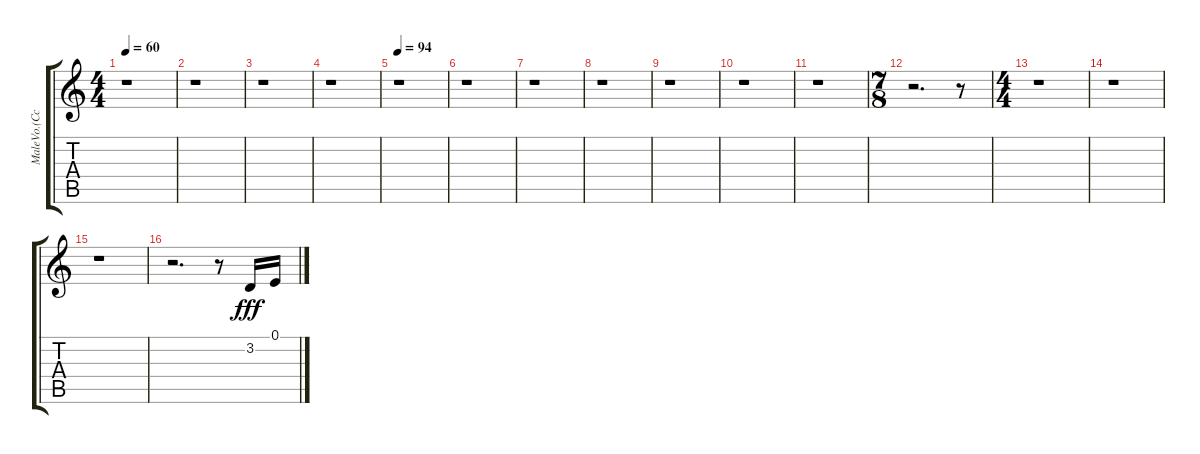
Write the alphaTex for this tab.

\track ("MaleVo.(Cch.)" "MaleVo.(Cc") {instrument sopranosax}
\staff {score tabs}
\tuning (E4 B3 G3 D3 A2 E2) {hide}
\ts (4 4)
\tempo 60
\clef g2
\ks c
r.1{dy fff instrument sopranosax} |
r.1 |
r.1 |
r.1 |
\tempo 94
r.1 |
r.1 |
r.1 |
r.1 |
r.1 |
r.1 |
r.1 |
\ts (7 8)
r.2{d} r.8 |
\ts (4 4)
r.1 |
r.1 |
r.1 |
r.2{d} r.8 3.2.16 0.1.16
